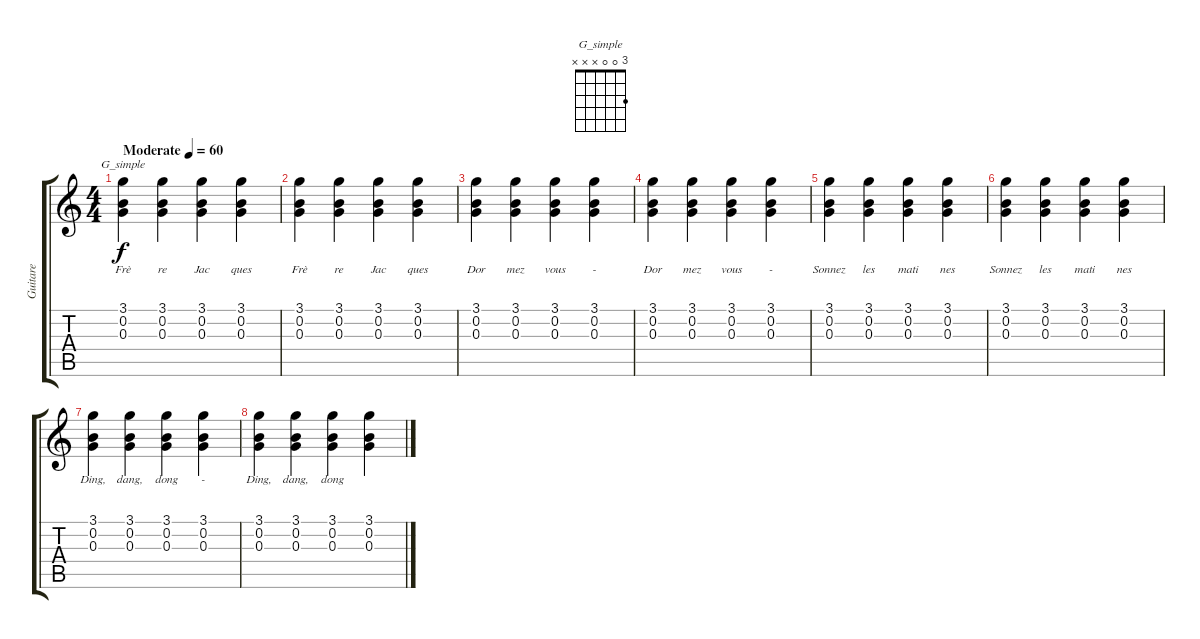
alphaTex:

\track ("Guitare" "Guitare") {instrument acousticguitarsteel}
\staff {score tabs}
\tuning (E4 B3 G3 D3 A2 E2) {hide}
\chord ("G_simple" 3 0 0 x x x)
\ts (4 4)
\tempo (60 "Moderate")
\clef g2
\ks c
(3.1 0.2 0.3).4{ch "G_simple" lyrics (0 "Frè") lyrics (1 "") lyrics (2 "") lyrics (3 "") lyrics (4 "") dy f instrument acousticguitarsteel} (3.1 0.2 0.3).4{lyrics (0 "re") lyrics (1 "") lyrics (2 "") lyrics (3 "") lyrics (4 "")} (3.1 0.2 0.3).4{lyrics (0 "Jac") lyrics (1 "") lyrics (2 "") lyrics (3 "") lyrics (4 "")} (3.1 0.2 0.3).4{lyrics (0 "ques") lyrics (1 "") lyrics (2 "") lyrics (3 "") lyrics (4 "")} |
(3.1 0.2 0.3).4{lyrics (0 "Frè") lyrics (1 "") lyrics (2 "") lyrics (3 "") lyrics (4 "")} (3.1 0.2 0.3).4{lyrics (0 "re") lyrics (1 "") lyrics (2 "") lyrics (3 "") lyrics (4 "")} (3.1 0.2 0.3).4{lyrics (0 "Jac") lyrics (1 "") lyrics (2 "") lyrics (3 "") lyrics (4 "")} (3.1 0.2 0.3).4{lyrics (0 "ques") lyrics (1 "") lyrics (2 "") lyrics (3 "") lyrics (4 "")} |
(3.1 0.2 0.3).4{lyrics (0 "Dor") lyrics (1 "") lyrics (2 "") lyrics (3 "") lyrics (4 "")} (3.1 0.2 0.3).4{lyrics (0 "mez") lyrics (1 "") lyrics (2 "") lyrics (3 "") lyrics (4 "")} (3.1 0.2 0.3).4{lyrics (0 "vous") lyrics (1 "") lyrics (2 "") lyrics (3 "") lyrics (4 "")} (3.1 0.2 0.3).4{lyrics (0 "-") lyrics (1 "") lyrics (2 "") lyrics (3 "") lyrics (4 "")} |
(3.1 0.2 0.3).4{lyrics (0 "Dor") lyrics (1 "") lyrics (2 "") lyrics (3 "") lyrics (4 "")} (3.1 0.2 0.3).4{lyrics (0 "mez") lyrics (1 "") lyrics (2 "") lyrics (3 "") lyrics (4 "")} (3.1 0.2 0.3).4{lyrics (0 "vous") lyrics (1 "") lyrics (2 "") lyrics (3 "") lyrics (4 "")} (3.1 0.2 0.3).4{lyrics (0 "-") lyrics (1 "") lyrics (2 "") lyrics (3 "") lyrics (4 "")} |
(3.1 0.2 0.3).4{lyrics (0 "Sonnez") lyrics (1 "") lyrics (2 "") lyrics (3 "") lyrics (4 "")} (3.1 0.2 0.3).4{lyrics (0 "les") lyrics (1 "") lyrics (2 "") lyrics (3 "") lyrics (4 "")} (3.1 0.2 0.3).4{lyrics (0 "mati") lyrics (1 "") lyrics (2 "") lyrics (3 "") lyrics (4 "")} (3.1 0.2 0.3).4{lyrics (0 "nes") lyrics (1 "") lyrics (2 "") lyrics (3 "") lyrics (4 "")} |
(3.1 0.2 0.3).4{lyrics (0 "Sonnez") lyrics (1 "") lyrics (2 "") lyrics (3 "") lyrics (4 "")} (3.1 0.2 0.3).4{lyrics (0 "les") lyrics (1 "") lyrics (2 "") lyrics (3 "") lyrics (4 "")} (3.1 0.2 0.3).4{lyrics (0 "mati") lyrics (1 "") lyrics (2 "") lyrics (3 "") lyrics (4 "")} (3.1 0.2 0.3).4{lyrics (0 "nes") lyrics (1 "") lyrics (2 "") lyrics (3 "") lyrics (4 "")} |
(3.1 0.2 0.3).4{lyrics (0 "Ding,") lyrics (1 "") lyrics (2 "") lyrics (3 "") lyrics (4 "")} (3.1 0.2 0.3).4{lyrics (0 "dang,") lyrics (1 "") lyrics (2 "") lyrics (3 "") lyrics (4 "")} (3.1 0.2 0.3).4{lyrics (0 "dong") lyrics (1 "") lyrics (2 "") lyrics (3 "") lyrics (4 "")} (3.1 0.2 0.3).4{lyrics (0 "-") lyrics (1 "") lyrics (2 "") lyrics (3 "") lyrics (4 "")} |
(3.1 0.2 0.3).4{lyrics (0 "Ding,") lyrics (1 "") lyrics (2 "") lyrics (3 "") lyrics (4 "")} (3.1 0.2 0.3).4{lyrics (0 "dang,") lyrics (1 "") lyrics (2 "") lyrics (3 "") lyrics (4 "")} (3.1 0.2 0.3).4{lyrics (0 "dong") lyrics (1 "") lyrics (2 "") lyrics (3 "") lyrics (4 "")} (3.1 0.2 0.3).4
